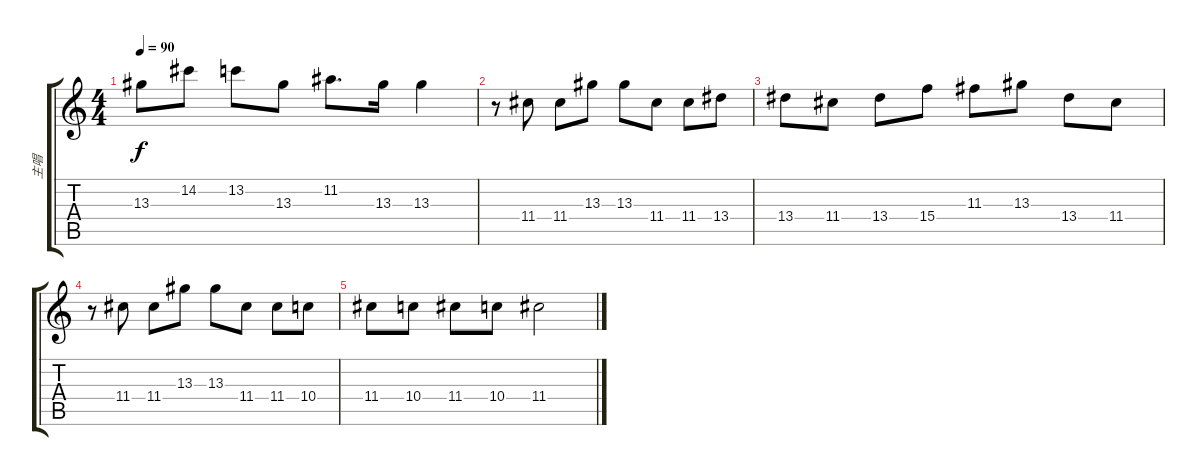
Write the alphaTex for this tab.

\track ("主唱" "主唱") {instrument overdrivenguitar}
\staff {score tabs}
\tuning (E4 B3 G3 D3 A2 E2) {hide}
\ts (4 4)
\tempo 90
\clef g2
\ks c
13.3.8{dy f} 14.2.8 13.2.8 13.3.8 11.2.8{d} 13.3.16 13.3.4 |
r.8 11.4.8 11.4.8 13.3.8 13.3.8 11.4.8 11.4.8 13.4.8 |
13.4.8 11.4.8 13.4.8 15.4.8 11.3.8 13.3.8 13.4.8 11.4.8 |
r.8 11.4.8 11.4.8 13.3.8 13.3.8 11.4.8 11.4.8 10.4.8 |
11.4.8 10.4.8 11.4.8 10.4.8 11.4.2
